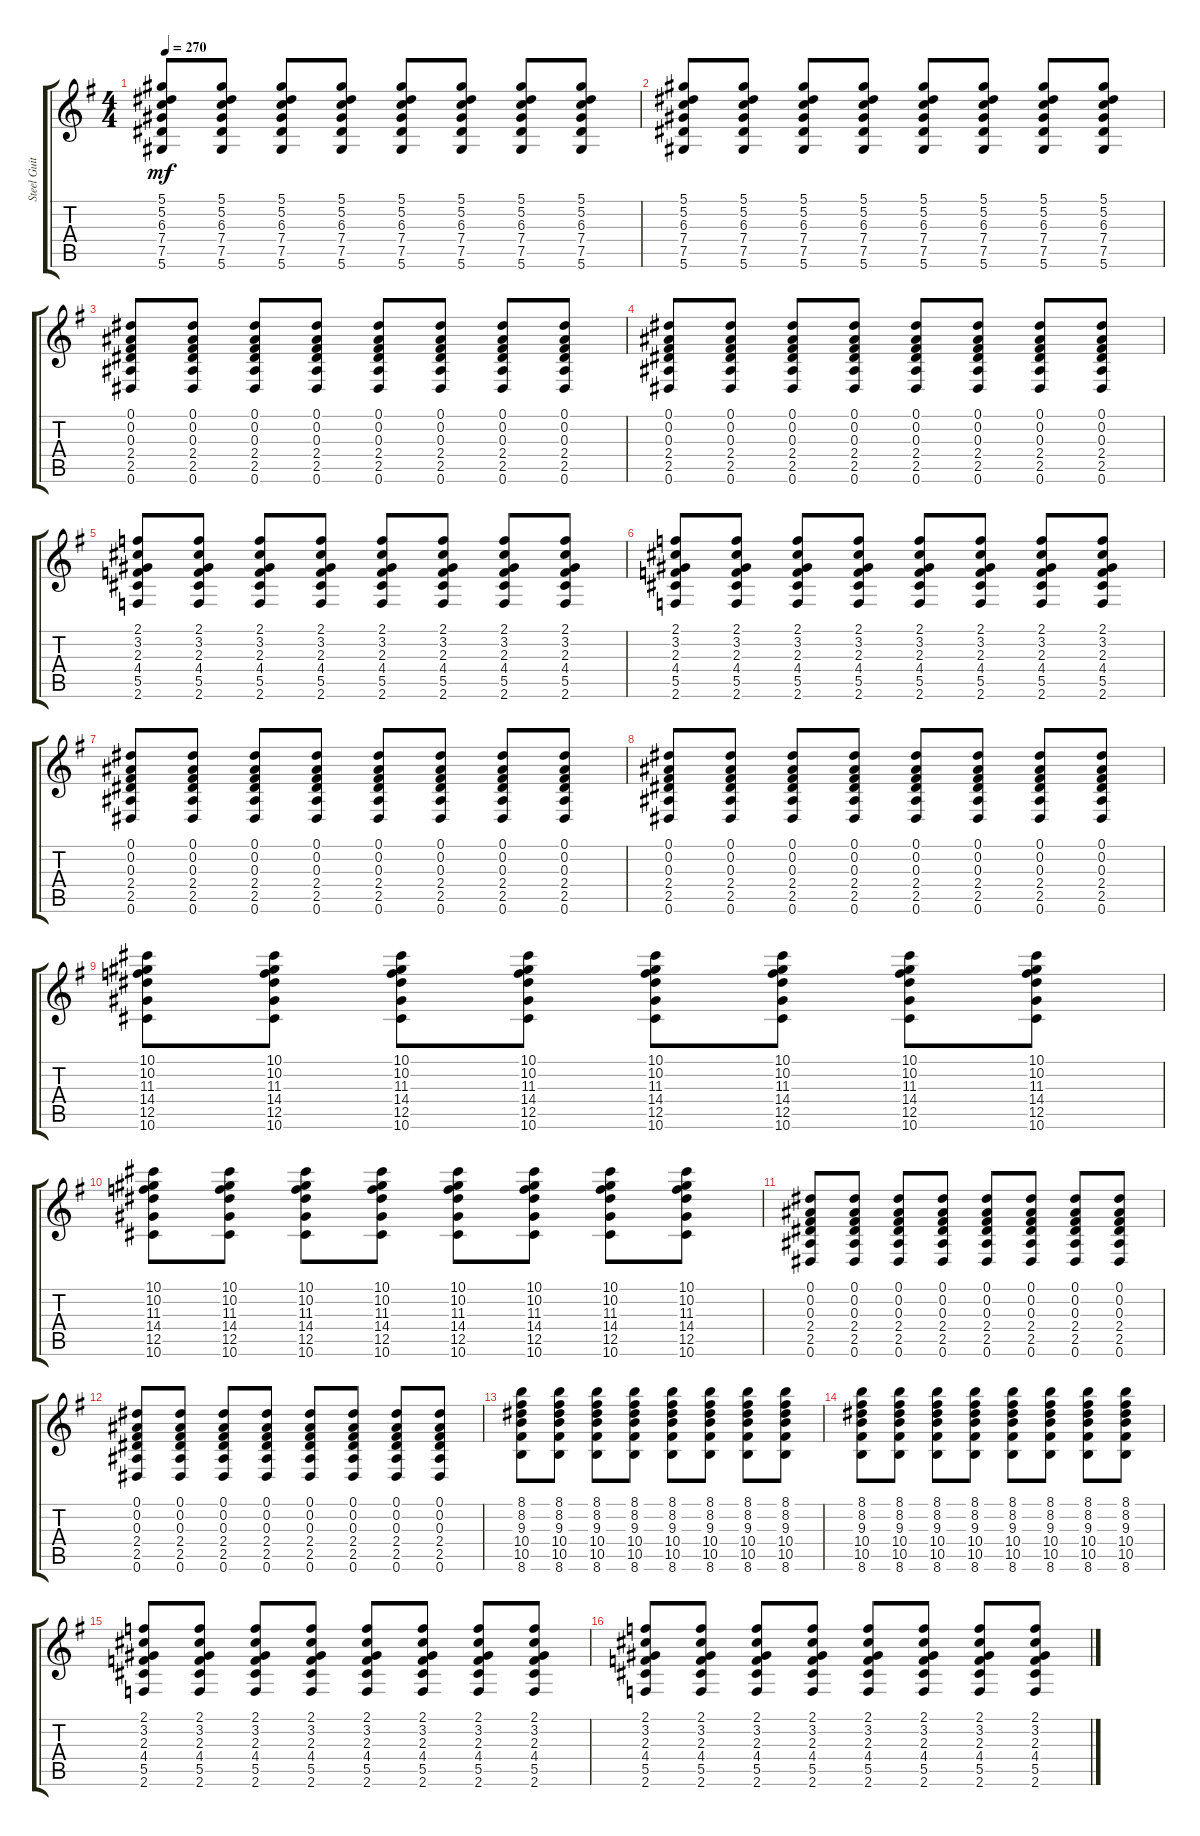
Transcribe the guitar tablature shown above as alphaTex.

\track ("Steel Guitar" "Steel Guit") {instrument acousticguitarsteel}
\staff {score tabs}
\tuning (Eb4 Bb3 Gb3 Db3 Ab2 Eb2) {hide}
\ts (4 4)
\tempo 270
\clef g2
\ks eminor
(5.1 5.2 6.3 7.4 7.5 5.6).8{dy mf} (5.1 5.2 6.3 7.4 7.5 5.6).8 (5.1 5.2 6.3 7.4 7.5 5.6).8 (5.1 5.2 6.3 7.4 7.5 5.6).8 (5.1 5.2 6.3 7.4 7.5 5.6).8 (5.1 5.2 6.3 7.4 7.5 5.6).8 (5.1 5.2 6.3 7.4 7.5 5.6).8 (5.1 5.2 6.3 7.4 7.5 5.6).8 |
(5.1 5.2 6.3 7.4 7.5 5.6).8 (5.1 5.2 6.3 7.4 7.5 5.6).8 (5.1 5.2 6.3 7.4 7.5 5.6).8 (5.1 5.2 6.3 7.4 7.5 5.6).8 (5.1 5.2 6.3 7.4 7.5 5.6).8 (5.1 5.2 6.3 7.4 7.5 5.6).8 (5.1 5.2 6.3 7.4 7.5 5.6).8 (5.1 5.2 6.3 7.4 7.5 5.6).8 |
(0.1 0.2 0.3 2.4 2.5 0.6).8 (0.1 0.2 0.3 2.4 2.5 0.6).8 (0.1 0.2 0.3 2.4 2.5 0.6).8 (0.1 0.2 0.3 2.4 2.5 0.6).8 (0.1 0.2 0.3 2.4 2.5 0.6).8 (0.1 0.2 0.3 2.4 2.5 0.6).8 (0.1 0.2 0.3 2.4 2.5 0.6).8 (0.1 0.2 0.3 2.4 2.5 0.6).8 |
(0.1 0.2 0.3 2.4 2.5 0.6).8 (0.1 0.2 0.3 2.4 2.5 0.6).8 (0.1 0.2 0.3 2.4 2.5 0.6).8 (0.1 0.2 0.3 2.4 2.5 0.6).8 (0.1 0.2 0.3 2.4 2.5 0.6).8 (0.1 0.2 0.3 2.4 2.5 0.6).8 (0.1 0.2 0.3 2.4 2.5 0.6).8 (0.1 0.2 0.3 2.4 2.5 0.6).8 |
(2.1 3.2 2.3 4.4 5.5 2.6).8 (2.1 3.2 2.3 4.4 5.5 2.6).8 (2.1 3.2 2.3 4.4 5.5 2.6).8 (2.1 3.2 2.3 4.4 5.5 2.6).8 (2.1 3.2 2.3 4.4 5.5 2.6).8 (2.1 3.2 2.3 4.4 5.5 2.6).8 (2.1 3.2 2.3 4.4 5.5 2.6).8 (2.1 3.2 2.3 4.4 5.5 2.6).8 |
(2.1 3.2 2.3 4.4 5.5 2.6).8 (2.1 3.2 2.3 4.4 5.5 2.6).8 (2.1 3.2 2.3 4.4 5.5 2.6).8 (2.1 3.2 2.3 4.4 5.5 2.6).8 (2.1 3.2 2.3 4.4 5.5 2.6).8 (2.1 3.2 2.3 4.4 5.5 2.6).8 (2.1 3.2 2.3 4.4 5.5 2.6).8 (2.1 3.2 2.3 4.4 5.5 2.6).8 |
(0.1 0.2 0.3 2.4 2.5 0.6).8 (0.1 0.2 0.3 2.4 2.5 0.6).8 (0.1 0.2 0.3 2.4 2.5 0.6).8 (0.1 0.2 0.3 2.4 2.5 0.6).8 (0.1 0.2 0.3 2.4 2.5 0.6).8 (0.1 0.2 0.3 2.4 2.5 0.6).8 (0.1 0.2 0.3 2.4 2.5 0.6).8 (0.1 0.2 0.3 2.4 2.5 0.6).8 |
(0.1 0.2 0.3 2.4 2.5 0.6).8 (0.1 0.2 0.3 2.4 2.5 0.6).8 (0.1 0.2 0.3 2.4 2.5 0.6).8 (0.1 0.2 0.3 2.4 2.5 0.6).8 (0.1 0.2 0.3 2.4 2.5 0.6).8 (0.1 0.2 0.3 2.4 2.5 0.6).8 (0.1 0.2 0.3 2.4 2.5 0.6).8 (0.1 0.2 0.3 2.4 2.5 0.6).8 |
(10.1 10.2 11.3 14.4 12.5 10.6).8 (10.1 10.2 11.3 14.4 12.5 10.6).8 (10.1 10.2 11.3 14.4 12.5 10.6).8 (10.1 10.2 11.3 14.4 12.5 10.6).8 (10.1 10.2 11.3 14.4 12.5 10.6).8 (10.1 10.2 11.3 14.4 12.5 10.6).8 (10.1 10.2 11.3 14.4 12.5 10.6).8 (10.1 10.2 11.3 14.4 12.5 10.6).8 |
(10.1 10.2 11.3 14.4 12.5 10.6).8 (10.1 10.2 11.3 14.4 12.5 10.6).8 (10.1 10.2 11.3 14.4 12.5 10.6).8 (10.1 10.2 11.3 14.4 12.5 10.6).8 (10.1 10.2 11.3 14.4 12.5 10.6).8 (10.1 10.2 11.3 14.4 12.5 10.6).8 (10.1 10.2 11.3 14.4 12.5 10.6).8 (10.1 10.2 11.3 14.4 12.5 10.6).8 |
(0.1 0.2 0.3 2.4 2.5 0.6).8 (0.1 0.2 0.3 2.4 2.5 0.6).8 (0.1 0.2 0.3 2.4 2.5 0.6).8 (0.1 0.2 0.3 2.4 2.5 0.6).8 (0.1 0.2 0.3 2.4 2.5 0.6).8 (0.1 0.2 0.3 2.4 2.5 0.6).8 (0.1 0.2 0.3 2.4 2.5 0.6).8 (0.1 0.2 0.3 2.4 2.5 0.6).8 |
(0.1 0.2 0.3 2.4 2.5 0.6).8 (0.1 0.2 0.3 2.4 2.5 0.6).8 (0.1 0.2 0.3 2.4 2.5 0.6).8 (0.1 0.2 0.3 2.4 2.5 0.6).8 (0.1 0.2 0.3 2.4 2.5 0.6).8 (0.1 0.2 0.3 2.4 2.5 0.6).8 (0.1 0.2 0.3 2.4 2.5 0.6).8 (0.1 0.2 0.3 2.4 2.5 0.6).8 |
(8.1 8.2 9.3 10.4 10.5 8.6).8 (8.1 8.2 9.3 10.4 10.5 8.6).8 (8.1 8.2 9.3 10.4 10.5 8.6).8 (8.1 8.2 9.3 10.4 10.5 8.6).8 (8.1 8.2 9.3 10.4 10.5 8.6).8 (8.1 8.2 9.3 10.4 10.5 8.6).8 (8.1 8.2 9.3 10.4 10.5 8.6).8 (8.1 8.2 9.3 10.4 10.5 8.6).8 |
(8.1 8.2 9.3 10.4 10.5 8.6).8 (8.1 8.2 9.3 10.4 10.5 8.6).8 (8.1 8.2 9.3 10.4 10.5 8.6).8 (8.1 8.2 9.3 10.4 10.5 8.6).8 (8.1 8.2 9.3 10.4 10.5 8.6).8 (8.1 8.2 9.3 10.4 10.5 8.6).8 (8.1 8.2 9.3 10.4 10.5 8.6).8 (8.1 8.2 9.3 10.4 10.5 8.6).8 |
(2.1 3.2 2.3 4.4 5.5 2.6).8 (2.1 3.2 2.3 4.4 5.5 2.6).8 (2.1 3.2 2.3 4.4 5.5 2.6).8 (2.1 3.2 2.3 4.4 5.5 2.6).8 (2.1 3.2 2.3 4.4 5.5 2.6).8 (2.1 3.2 2.3 4.4 5.5 2.6).8 (2.1 3.2 2.3 4.4 5.5 2.6).8 (2.1 3.2 2.3 4.4 5.5 2.6).8 |
(2.1 3.2 2.3 4.4 5.5 2.6).8 (2.1 3.2 2.3 4.4 5.5 2.6).8 (2.1 3.2 2.3 4.4 5.5 2.6).8 (2.1 3.2 2.3 4.4 5.5 2.6).8 (2.1 3.2 2.3 4.4 5.5 2.6).8 (2.1 3.2 2.3 4.4 5.5 2.6).8 (2.1 3.2 2.3 4.4 5.5 2.6).8 (2.1 3.2 2.3 4.4 5.5 2.6).8
